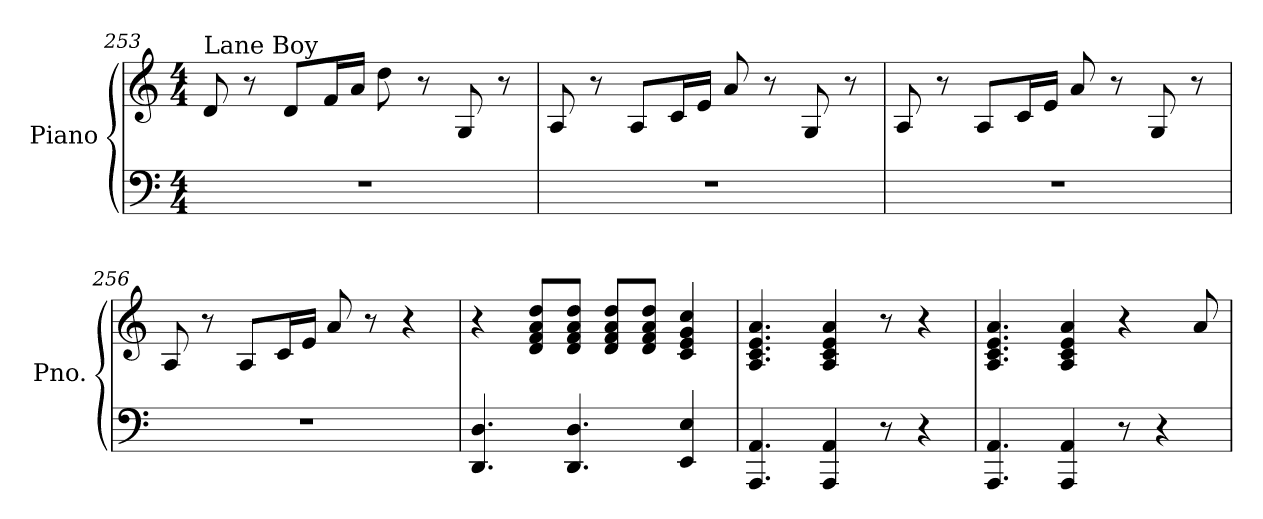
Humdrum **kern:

**kern	**kern
*part1	*part1
*staff2	*staff1
*I"Piano	*
*I'Pno.	*
*clefF4	*clefG2
*k[]	*k[]
*M4/4	*M4/4
*MM160	*MM160
=253	=253
!	!LO:TX:a:t=Lane Boy
1r	8d/
.	8r
.	8d/L
.	16f/L
.	16a/JJ
.	8dd\
.	8r
.	8G/
.	8r
!!LO:LB:g=z
=254	=254
1r	8A/
.	8r
.	8A/L
.	16c/L
.	16e/JJ
.	8a/
.	8r
.	8G/
.	8r
=255	=255
1r	8A/
.	8r
.	8A/L
.	16c/L
.	16e/JJ
.	8a/
.	8r
.	8G/
.	8r
=256	=256
1r	8A/
.	8r
.	8A/L
.	16c/L
.	16e/JJ
.	8a/
.	8r
.	4r
=257	=257
4.DD/ 4.D/	4r
.	8d/ 8f/ 8a/ 8dd/L
4.DD/ 4.D/	8d/ 8f/ 8a/ 8dd/J
.	8d/ 8f/ 8a/ 8dd/L
.	8d/ 8f/ 8a/ 8dd/J
4EE/ 4E/	4c/ 4e/ 4g/ 4cc/
=258	=258
4.AAA/ 4.AA/	4.A/ 4.c/ 4.e/ 4.a/
4AAA/ 4AA/	4A/ 4c/ 4e/ 4a/
8r	8r
4r	4r
!!LO:LB:g=z
=259	=259
4.AAA/ 4.AA/	4.A/ 4.c/ 4.e/ 4.a/
4AAA/ 4AA/	4A/ 4c/ 4e/ 4a/
8r	4r
4r	.
.	8a/
=	=
*-	*-
